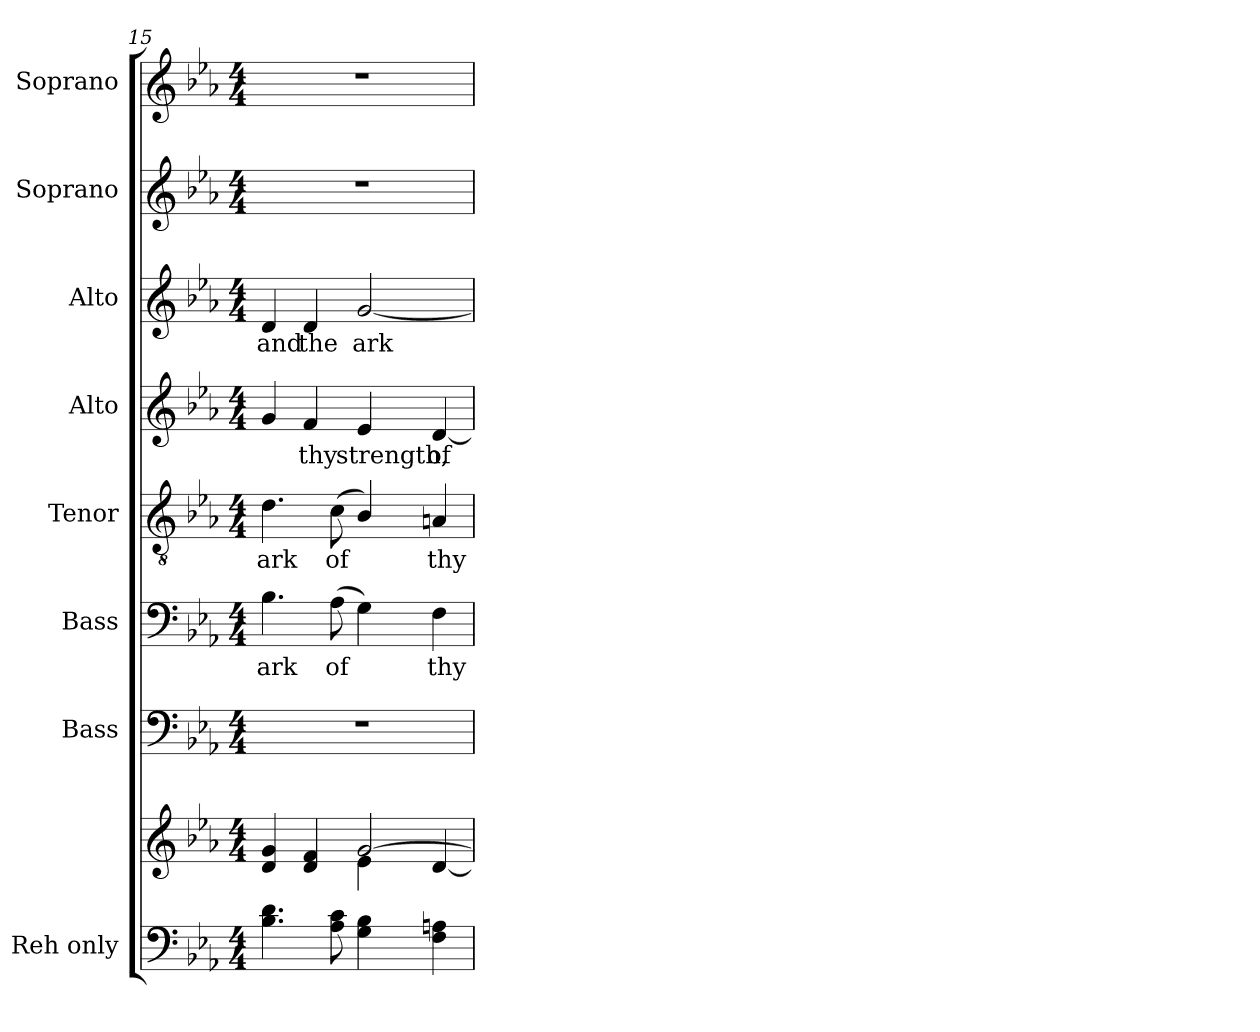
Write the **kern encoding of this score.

**kern	**kern	**kern	**kern	**text	**kern	**text	**kern	**text	**kern	**text	**kern	**kern
*part8	*part8	*part7	*part6	*part6	*part5	*part5	*part4	*part4	*part3	*part3	*part2	*part1
*staff9	*staff8	*staff7	*staff6	*staff6	*staff5	*staff5	*staff4	*staff4	*staff3	*staff3	*staff2	*staff1
*I"Reh only	*	*I"Bass	*I"Bass	*	*I"Tenor	*	*I"Alto	*	*I"Alto	*	*I"Soprano	*I"Soprano
*I'Reh only	*	*I'B.	*I'B.	*	*I'T.	*	*I'A.	*	*I'A.	*	*I'S.	*I'S.
*clefF4	*clefG2	*clefF4	*clefF4	*	*clefGv2	*	*clefG2	*	*clefG2	*	*clefG2	*clefG2
*	*	*	*	*	*ITrd7c12	*	*	*	*	*	*	*
*k[b-e-a-]	*k[b-e-a-]	*k[b-e-a-]	*k[b-e-a-]	*	*k[b-e-a-]	*	*k[b-e-a-]	*	*k[b-e-a-]	*	*k[b-e-a-]	*k[b-e-a-]
*E-:	*E-:	*E-:	*E-:	*	*E-:	*	*E-:	*	*E-:	*	*E-:	*E-:
*M4/4	*M4/4	*M4/4	*M4/4	*	*M4/4	*	*M4/4	*	*M4/4	*	*M4/4	*M4/4
=15	=15	=15	=15	=15	=15	=15	=15	=15	=15	=15	=15	=15
*	*^	*	*	*	*	*	*	*	*	*	*	*
!	!	!	!	!	!LO:LY:b:color=#000000	!	!	!	!	!	!	!	!
!	!	!	!	!	!	!	!LO:LY:b:color=#000000	!	!	!	!	!	!
!	!	!	!	!	!	!	!	!	!	!	!LO:LY:b:color=#000000	!	!
4.B-i\ 4.di	4di/ 4gi	2ryy	1r	4.B-i\	ark	4.Di\	ark	4gi/	.	4di/	and	1r	1r
!	!	!	!	!	!	!	!	!	!LO:LY:b:color=#000000	!	!	!	!
!	!	!	!	!	!	!	!	!	!	!	!LO:LY:b:color=#000000	!	!
.	4di/ 4fi	.	.	.	.	.	.	4fi/	thy	4di/	the	.	.
!	!	!	!	!	!LO:LY:b:color=#000000	!	!	!	!	!	!	!	!
!	!	!	!	!	!	!	!LO:LY:b:color=#000000	!	!	!	!	!	!
8A-i\ 8ci	.	.	.	(8A-i\	of	(8Ci\	of	.	.	.	.	.	.
!	!	!	!	!	!	!	!	!	!LO:LY:b:color=#000000	!	!	!	!
!	!	!	!	!	!	!	!	!	!	!	!LO:LY:b:color=#000000	!	!
4Gi\ 4B-i	[2gi/	4e-i\	.	4Gi\)	.	4BB-i/)	.	4e-i/	strength,	[2gi/	ark	.	.
!	!	!	!	!	!LO:LY:b:color=#000000	!	!	!	!	!	!	!	!
!	!	!	!	!	!	!	!LO:LY:b:color=#000000	!	!	!	!	!	!
!	!	!	!	!	!	!	!	!	!LO:LY:b:color=#000000	!	!	!	!
4Fi\ 4Ani	.	[4di/	.	4Fi\	thy	4AAni/	thy	[4di/	of	.	.	.	.
*	*v	*v	*	*	*	*	*	*	*	*	*	*	*
=	=	=	=	=	=	=	=	=	=	=	=	=
*-	*-	*-	*-	*-	*-	*-	*-	*-	*-	*-	*-	*-
